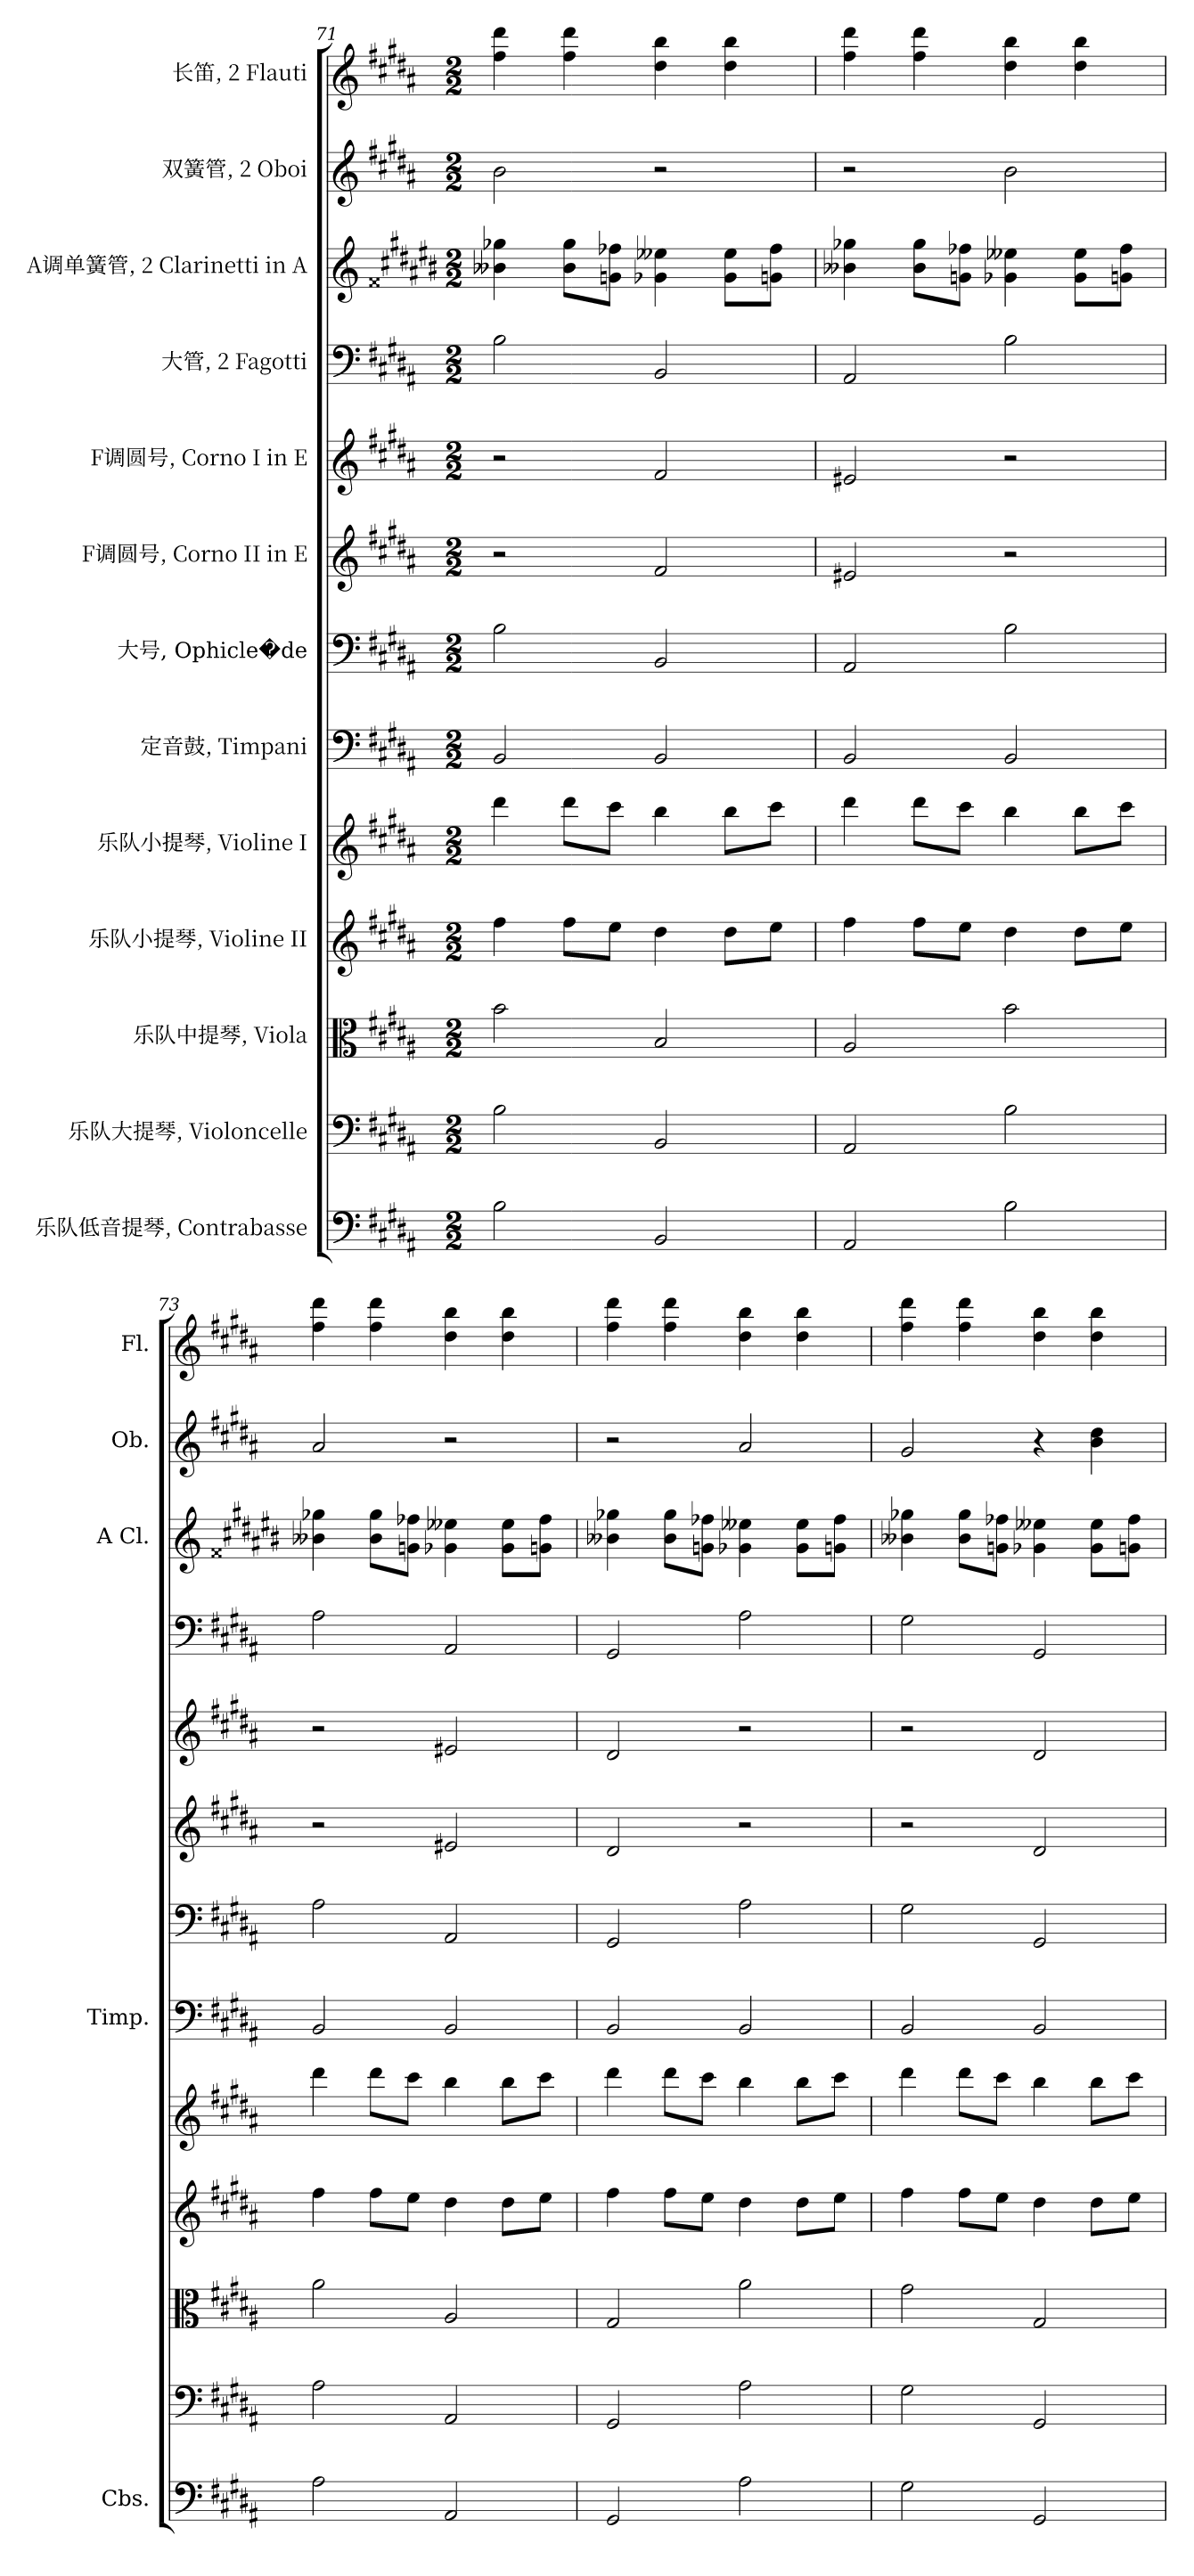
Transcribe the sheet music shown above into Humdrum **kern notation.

**kern	**kern	**kern	**kern	**kern	**kern	**kern	**kern	**kern	**kern	**kern	**kern	**kern
*part13	*part12	*part11	*part10	*part9	*part8	*part7	*part6	*part5	*part4	*part3	*part2	*part1
*staff13	*staff12	*staff11	*staff10	*staff9	*staff8	*staff7	*staff6	*staff5	*staff4	*staff3	*staff2	*staff1
*I"乐队低音提琴, Contrabasse	*I"乐队大提琴, Violoncelle	*I"乐队中提琴, Viola	*I"乐队小提琴, Violine II	*I"乐队小提琴, Violine I	*I"定音鼓, Timpani	*I"大号, Ophicle�de	*I"F调圆号, Corno II in E	*I"F调圆号, Corno I in E	*I"大管, 2 Fagotti	*I"A调单簧管, 2 Clarinetti in A	*I"双簧管, 2 Oboi	*I"长笛, 2 Flauti
*I'Cbs.	*	*	*	*	*I'Timp.	*	*	*	*	*I'A Cl.	*I'Ob.	*I'Fl.
*clefF4	*clefF4	*clefC3	*clefG2	*clefG2	*clefF4	*clefF4	*clefG2	*clefG2	*clefF4	*clefG2	*clefG2	*clefG2
*ITrd7c12	*	*	*	*	*	*	*ITrd4c7	*ITrd4c7	*	*ITrd2c3	*	*
*k[f#c#g#d#a#]	*k[f#c#g#d#a#]	*k[f#c#g#d#a#]	*k[f#c#g#d#a#]	*k[f#c#g#d#a#]	*k[f#c#g#d#a#]	*k[f#c#g#d#a#]	*k[f#c#g#d#]	*k[f#c#g#d#]	*k[f#c#g#d#a#]	*k[f##c#g#d#a#e#b#]	*k[f#c#g#d#a#]	*k[f#c#g#d#a#]
*M2/2	*M2/2	*M2/2	*M2/2	*M2/2	*M2/2	*M2/2	*M2/2	*M2/2	*M2/2	*M2/2	*M2/2	*M2/2
*MM264	*MM264	*MM264	*MM264	*MM264	*MM264	*MM264	*MM264	*MM264	*MM264	*MM264	*MM264	*MM264
=71	=71	=71	=71	=71	=71	=71	=71	=71	=71	=71	=71	=71
2BB\	2B\	2b\	4ff#\	4ddd#\	2BB/	2B\	2r	2r	2B\	4g-X\ 4ee-X\	2b\	4ff#\ 4ddd#\
.	.	.	8ff#\L	8ddd#\L	.	.	.	.	.	8g-\ 8ee-\L	.	4ff#\ 4ddd#\
.	.	.	8ee\J	8ccc#\J	.	.	.	.	.	8en\ 8dd-X\J	.	.
*	*	*	*	*	*	*	*	*	*	*	*	*MM285
2BBB/	2BB/	2B/	4dd#\	4bb\	2BB/	2BB/	2B/	2B/	2BB/	4e-X\ 4cc-X\	2r	4dd#\ 4bb\
.	.	.	8dd#\L	8bb\L	.	.	.	.	.	8e-\ 8cc-\L	.	4dd#\ 4bb\
.	.	.	8ee\J	8ccc#\J	.	.	.	.	.	8en\ 8dd-\J	.	.
=72	=72	=72	=72	=72	=72	=72	=72	=72	=72	=72	=72	=72
*	*	*	*	*	*	*	*	*	*	*	*	*MM264
2AAA#/	2AA#/	2A#/	4ff#\	4ddd#\	2BB/	2AA#/	2A#X/	2A#X/	2AA#/	4g-X\ 4ee-X\	2r	4ff#\ 4ddd#\
.	.	.	8ff#\L	8ddd#\L	.	.	.	.	.	8g-\ 8ee-\L	.	4ff#\ 4ddd#\
.	.	.	8ee\J	8ccc#\J	.	.	.	.	.	8en\ 8dd-X\J	.	.
*	*	*	*	*	*	*	*	*	*	*	*	*MM285
2BB\	2B\	2b\	4dd#\	4bb\	2BB/	2B\	2r	2r	2B\	4e-X\ 4cc-X\	2b\	4dd#\ 4bb\
.	.	.	8dd#\L	8bb\L	.	.	.	.	.	8e-\ 8cc-\L	.	4dd#\ 4bb\
.	.	.	8ee\J	8ccc#\J	.	.	.	.	.	8en\ 8dd-\J	.	.
!!LO:PB:g=z
=73	=73	=73	=73	=73	=73	=73	=73	=73	=73	=73	=73	=73
*	*	*	*	*	*	*	*	*	*	*	*	*MM264
2AA#\	2A#\	2a#\	4ff#\	4ddd#\	2BB/	2A#\	2r	2r	2A#\	4g-X\ 4ee-X\	2a#/	4ff#\ 4ddd#\
.	.	.	8ff#\L	8ddd#\L	.	.	.	.	.	8g-\ 8ee-\L	.	4ff#\ 4ddd#\
.	.	.	8ee\J	8ccc#\J	.	.	.	.	.	8en\ 8dd-X\J	.	.
*	*	*	*	*	*	*	*	*	*	*	*	*MM285
2AAA#/	2AA#/	2A#/	4dd#\	4bb\	2BB/	2AA#/	2A#X/	2A#X/	2AA#/	4e-X\ 4cc-X\	2r	4dd#\ 4bb\
.	.	.	8dd#\L	8bb\L	.	.	.	.	.	8e-\ 8cc-\L	.	4dd#\ 4bb\
.	.	.	8ee\J	8ccc#\J	.	.	.	.	.	8en\ 8dd-\J	.	.
=74	=74	=74	=74	=74	=74	=74	=74	=74	=74	=74	=74	=74
*	*	*	*	*	*	*	*	*	*	*	*	*MM264
2GGG#/	2GG#/	2G#/	4ff#\	4ddd#\	2BB/	2GG#/	2G#/	2G#/	2GG#/	4g-X\ 4ee-X\	2r	4ff#\ 4ddd#\
.	.	.	8ff#\L	8ddd#\L	.	.	.	.	.	8g-\ 8ee-\L	.	4ff#\ 4ddd#\
.	.	.	8ee\J	8ccc#\J	.	.	.	.	.	8en\ 8dd-X\J	.	.
*	*	*	*	*	*	*	*	*	*	*	*	*MM285
2AA#\	2A#\	2a#\	4dd#\	4bb\	2BB/	2A#\	2r	2r	2A#\	4e-X\ 4cc-X\	2a#/	4dd#\ 4bb\
.	.	.	8dd#\L	8bb\L	.	.	.	.	.	8e-\ 8cc-\L	.	4dd#\ 4bb\
.	.	.	8ee\J	8ccc#\J	.	.	.	.	.	8en\ 8dd-\J	.	.
=75	=75	=75	=75	=75	=75	=75	=75	=75	=75	=75	=75	=75
*	*	*	*	*	*	*	*	*	*	*	*	*MM264
2GG#\	2G#\	2g#\	4ff#\	4ddd#\	2BB/	2G#\	2r	2r	2G#\	4g-X\ 4ee-X\	2g#/	4ff#\ 4ddd#\
.	.	.	8ff#\L	8ddd#\L	.	.	.	.	.	8g-\ 8ee-\L	.	4ff#\ 4ddd#\
.	.	.	8ee\J	8ccc#\J	.	.	.	.	.	8en\ 8dd-X\J	.	.
*	*	*	*	*	*	*	*	*	*	*	*	*MM285
2GGG#/	2GG#/	2G#/	4dd#\	4bb\	2BB/	2GG#/	2G#/	2G#/	2GG#/	4e-X\ 4cc-X\	4r	4dd#\ 4bb\
.	.	.	8dd#\L	8bb\L	.	.	.	.	.	8e-\ 8cc-\L	4b\ 4dd#\	4dd#\ 4bb\
.	.	.	8ee\J	8ccc#\J	.	.	.	.	.	8en\ 8dd-\J	.	.
=	=	=	=	=	=	=	=	=	=	=	=	=
*-	*-	*-	*-	*-	*-	*-	*-	*-	*-	*-	*-	*-
